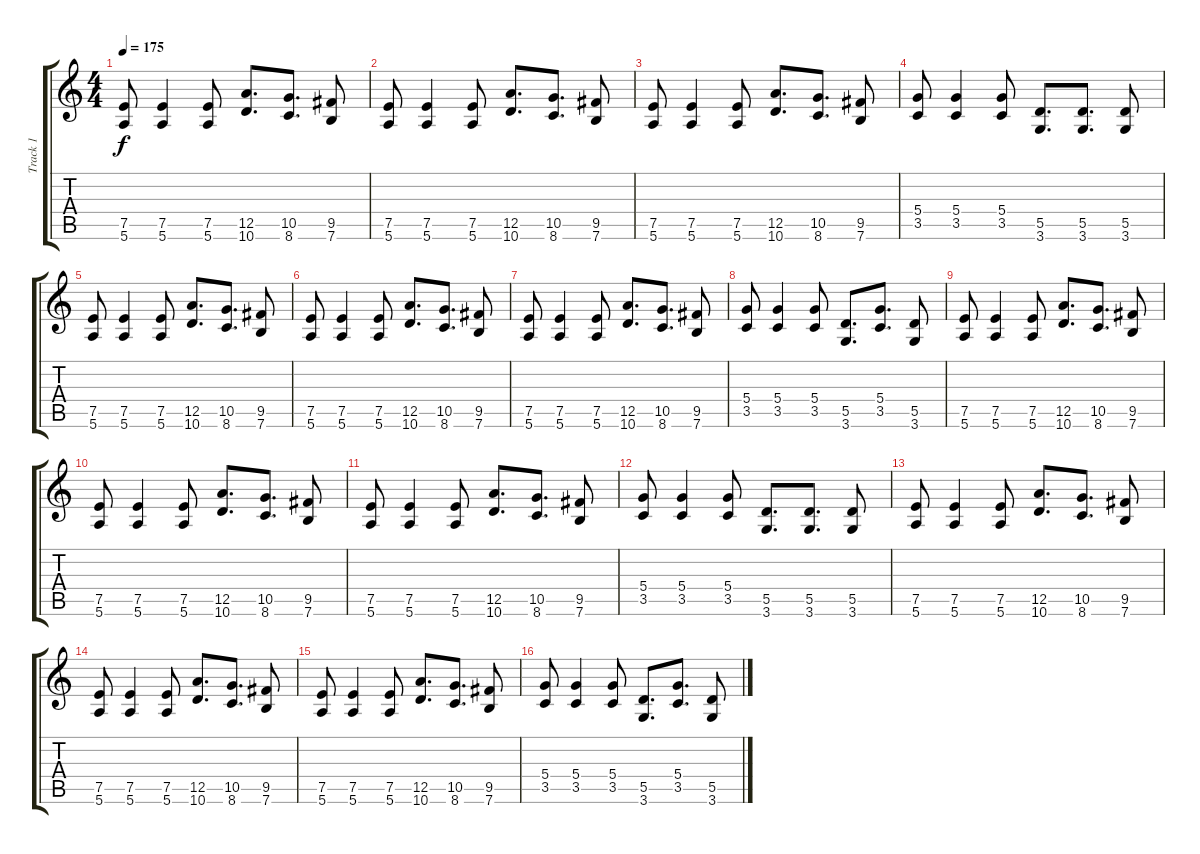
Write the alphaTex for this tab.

\track ("Track 1" "Track 1") {instrument distortionguitar}
\staff {score tabs}
\tuning (E4 B3 G3 D3 A2 E2) {hide}
\ts (4 4)
\tempo 175
\clef g2
\ks c
(7.5 5.6).8{dy f} (7.5 5.6).4 (7.5 5.6).8 (12.5 10.6).8{d} (10.5 8.6).8{d} (9.5 7.6).8 |
(7.5 5.6).8 (7.5 5.6).4 (7.5 5.6).8 (12.5 10.6).8{d} (10.5 8.6).8{d} (9.5 7.6).8 |
(7.5 5.6).8 (7.5 5.6).4 (7.5 5.6).8 (12.5 10.6).8{d} (10.5 8.6).8{d} (9.5 7.6).8 |
(5.4 3.5).8 (5.4 3.5).4 (5.4 3.5).8 (5.5 3.6).8{d} (5.5 3.6).8{d} (5.5 3.6).8 |
(7.5 5.6).8 (7.5 5.6).4 (7.5 5.6).8 (12.5 10.6).8{d} (10.5 8.6).8{d} (9.5 7.6).8 |
(7.5 5.6).8 (7.5 5.6).4 (7.5 5.6).8 (12.5 10.6).8{d} (10.5 8.6).8{d} (9.5 7.6).8 |
(7.5 5.6).8 (7.5 5.6).4 (7.5 5.6).8 (12.5 10.6).8{d} (10.5 8.6).8{d} (9.5 7.6).8 |
(5.4 3.5).8 (5.4 3.5).4 (5.4 3.5).8 (5.5 3.6).8{d} (5.4 3.5).8{d} (5.5 3.6).8 |
(7.5 5.6).8 (7.5 5.6).4 (7.5 5.6).8 (12.5 10.6).8{d} (10.5 8.6).8{d} (9.5 7.6).8 |
(7.5 5.6).8 (7.5 5.6).4 (7.5 5.6).8 (12.5 10.6).8{d} (10.5 8.6).8{d} (9.5 7.6).8 |
(7.5 5.6).8 (7.5 5.6).4 (7.5 5.6).8 (12.5 10.6).8{d} (10.5 8.6).8{d} (9.5 7.6).8 |
(5.4 3.5).8 (5.4 3.5).4 (5.4 3.5).8 (5.5 3.6).8{d} (5.5 3.6).8{d} (5.5 3.6).8 |
(7.5 5.6).8 (7.5 5.6).4 (7.5 5.6).8 (12.5 10.6).8{d} (10.5 8.6).8{d} (9.5 7.6).8 |
(7.5 5.6).8 (7.5 5.6).4 (7.5 5.6).8 (12.5 10.6).8{d} (10.5 8.6).8{d} (9.5 7.6).8 |
(7.5 5.6).8 (7.5 5.6).4 (7.5 5.6).8 (12.5 10.6).8{d} (10.5 8.6).8{d} (9.5 7.6).8 |
(5.4 3.5).8 (5.4 3.5).4 (5.4 3.5).8 (5.5 3.6).8{d} (5.4 3.5).8{d} (5.5 3.6).8
